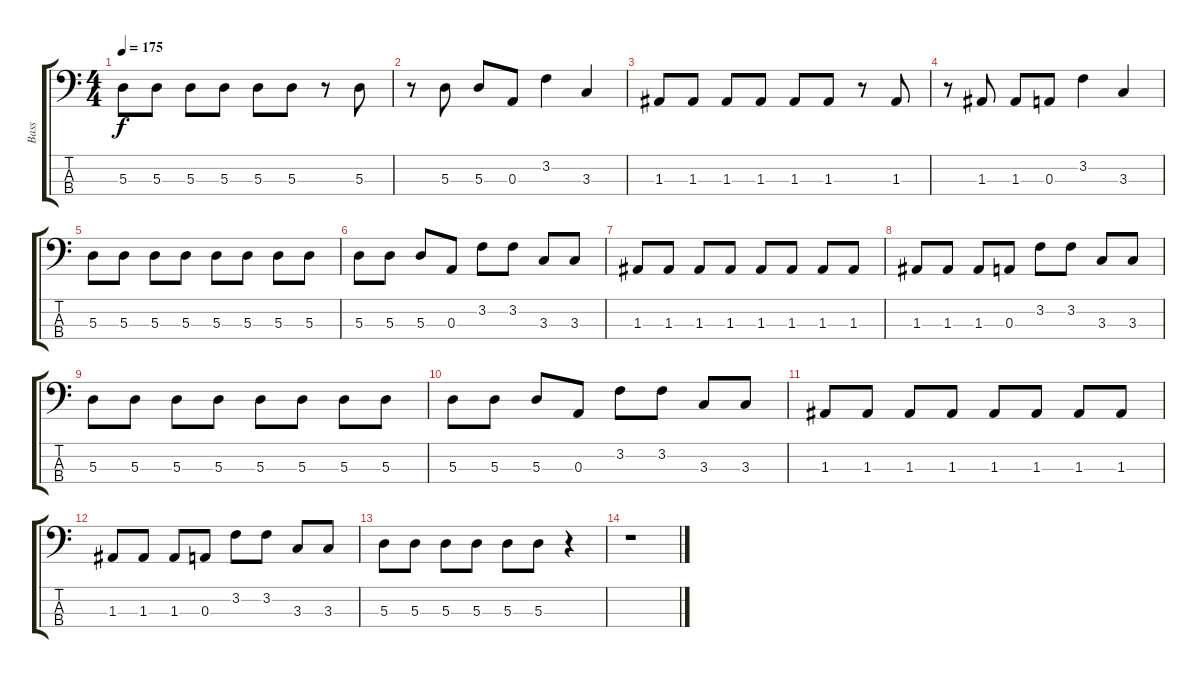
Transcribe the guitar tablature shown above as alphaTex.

\track ("Bass" "Bass") {instrument electricbassfinger}
\staff {score tabs}
\tuning (G2 D2 A1 E1) {hide}
\ts (4 4)
\tempo 175
\clef f4
\ks c
5.3.8{dy f} 5.3.8 5.3.8 5.3.8 5.3.8 5.3.8 r.8 5.3.8 |
r.8 5.3.8 5.3.8 0.3.8 3.2.4 3.3.4 |
1.3.8 1.3.8 1.3.8 1.3.8 1.3.8 1.3.8 r.8 1.3.8 |
r.8 1.3.8 1.3.8 0.3.8 3.2.4 3.3.4 |
5.3.8 5.3.8 5.3.8 5.3.8 5.3.8 5.3.8 5.3.8 5.3.8 |
5.3.8 5.3.8 5.3.8 0.3.8 3.2.8 3.2.8 3.3.8 3.3.8 |
1.3.8 1.3.8 1.3.8 1.3.8 1.3.8 1.3.8 1.3.8 1.3.8 |
1.3.8 1.3.8 1.3.8 0.3.8 3.2.8 3.2.8 3.3.8 3.3.8 |
5.3.8 5.3.8 5.3.8 5.3.8 5.3.8 5.3.8 5.3.8 5.3.8 |
5.3.8 5.3.8 5.3.8 0.3.8 3.2.8 3.2.8 3.3.8 3.3.8 |
1.3.8 1.3.8 1.3.8 1.3.8 1.3.8 1.3.8 1.3.8 1.3.8 |
1.3.8 1.3.8 1.3.8 0.3.8 3.2.8 3.2.8 3.3.8 3.3.8 |
5.3.8 5.3.8 5.3.8 5.3.8 5.3.8 5.3.8 r.4 |
r.1
